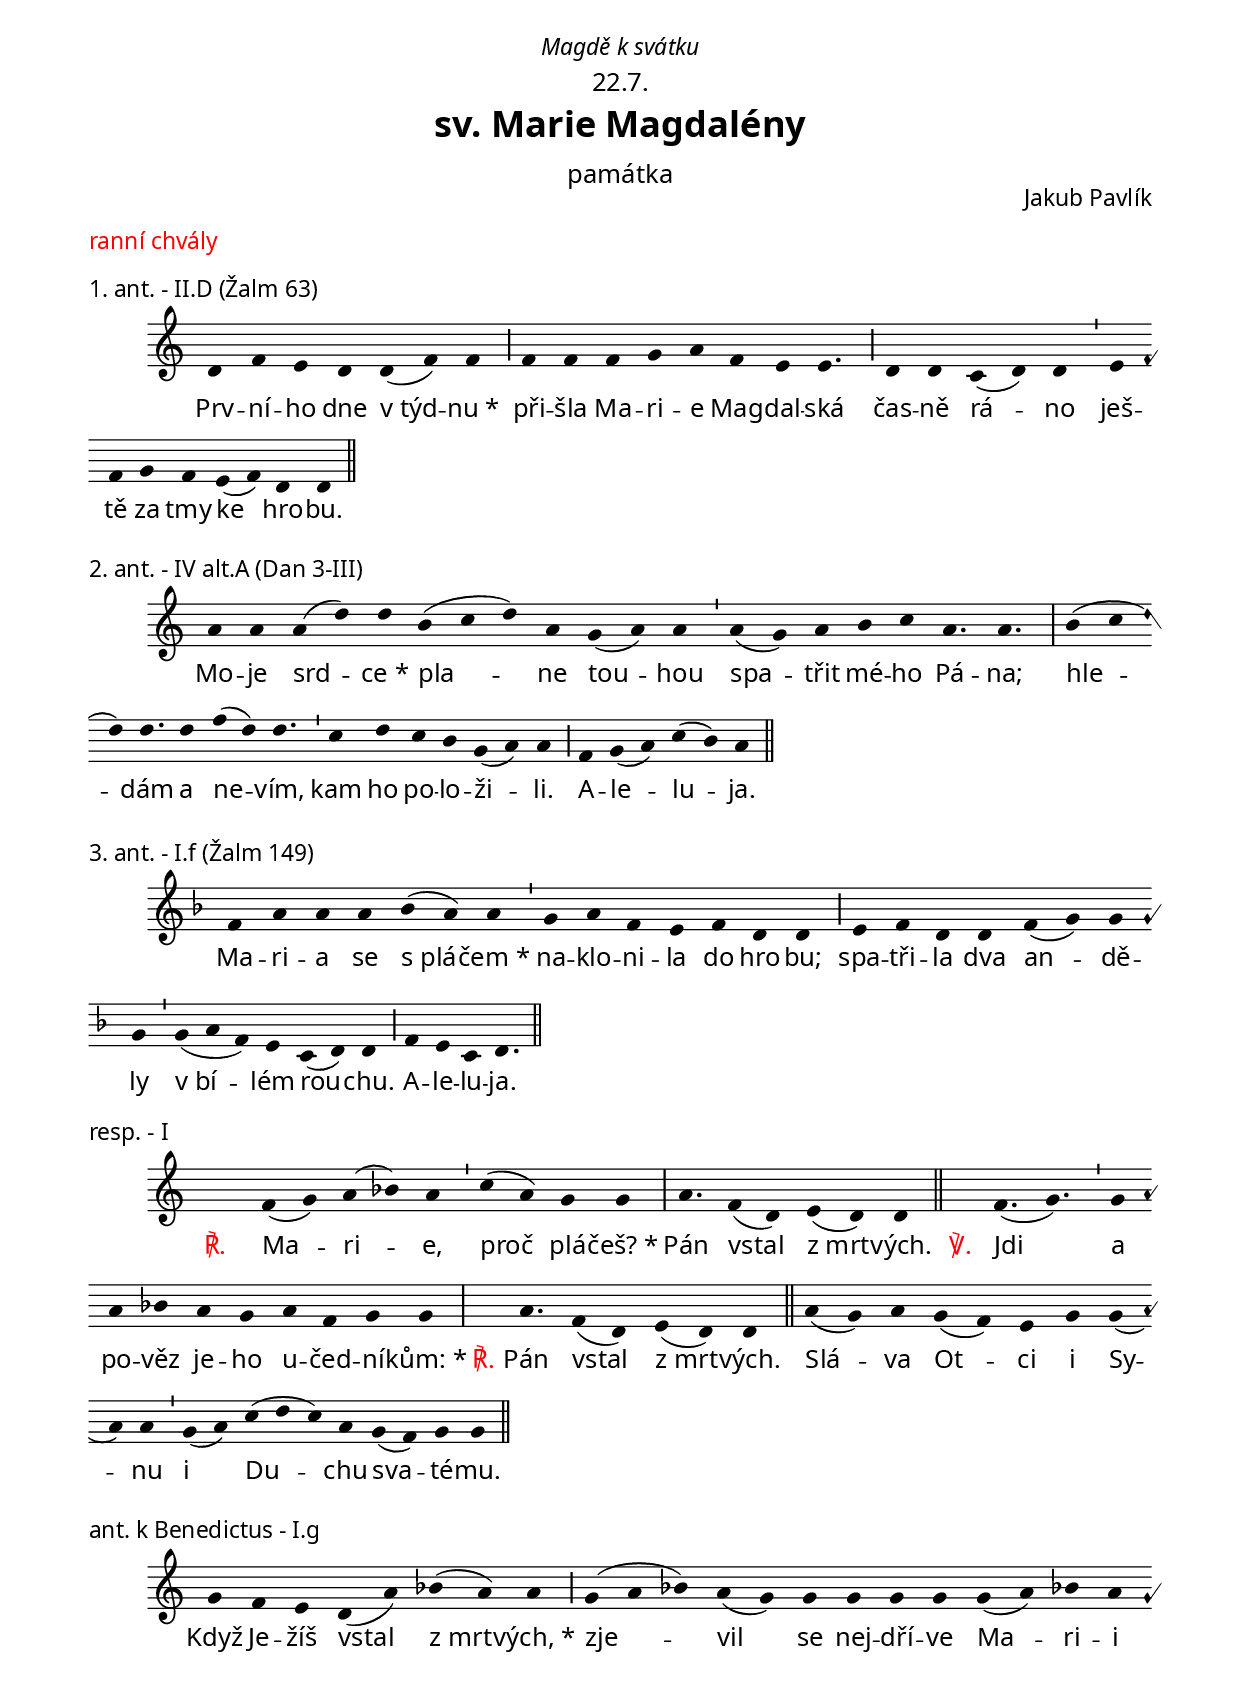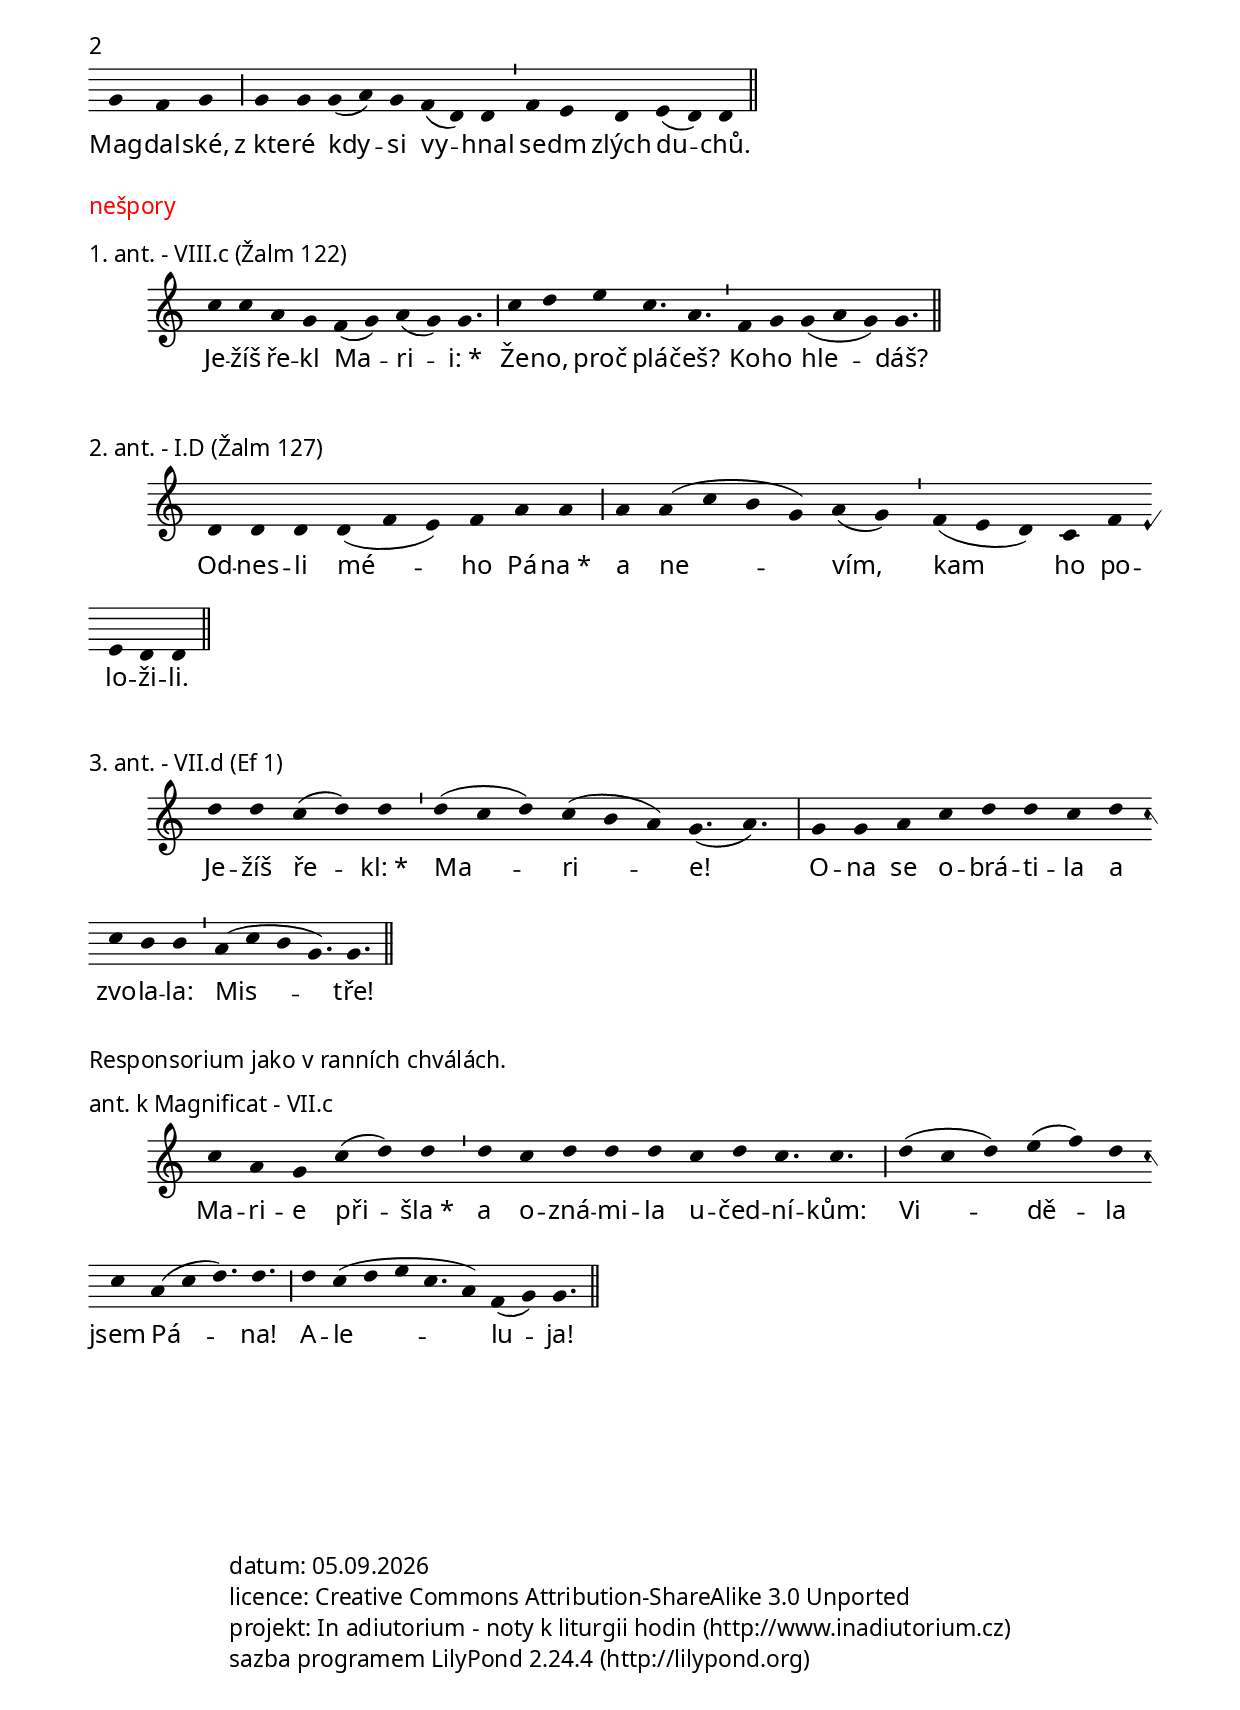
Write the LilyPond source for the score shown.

\version "2.15.37"

\include "../spolecne.ly"
\include "../dilyresponsorii.ly"

\header {
  title = \markup\titleSvatek
            "sv. Marie Magdalény"
            památka
            22.7.
  composer = "Jakub Pavlík"
  dedication = \markup\italic "Magdě k svátku"
}

\markup {\nadpisHodinka {"ranní chvály"}}

\score {
  \relative c' {
    \choralniRezim
    d4 f e d d( f) f \barMaior
    f f f g a f e e4. \barMaior
    d4 d c( d) d \barMin e f g f e( f) d d \barFinalis
  }
  \addlyrics {
    Prv -- ní -- ho dne v_týd -- nu_* 
    při -- šla Ma -- ri -- e Mag -- dal -- ská 
    čas -- ně rá -- no ješ -- tě za tmy ke hro -- bu.
  }
  \header {
    quid = "1. ant."
    modus = "II"
    differentia = "D"
    psalmus = "Žalm 63"
    piece = \markup\sestavTitulek
  }
}

\score {
  \relative c'' {
    \choralniRezim
    a4 a a( d) d b( c d) a g( a) a \barMin
    a( g) a b c a4. a \barMax
    b4( c d) d4. d4 f( d) d4. \barMin c4 d c b g( a) a \barMaior
    f g( a) c( b) a \barFinalis
  }
  \addlyrics {
    Mo -- je srd -- ce_* pla -- ne tou -- hou 
    spa -- třit mé -- ho Pá -- na;
    hle -- dám a ne -- vím, kam ho po -- lo -- ži -- li.
    A -- le -- lu -- ja.
  }
  \header {
    quid = "2. ant."
    modus = "IV alt"
    differentia = "A" 
    psalmus = "Dan 3-III"
    id = ""
    piece = \markup\sestavTitulek
  }
}

\score {
  \relative c' {
    \choralniRezim
    \key f\major
    f4 a a a bes( a) a \barMin
    g a f e f d d \barMaior
    e f d d f( g) g g \barMin
    g( a f) e c( d) d \barMaior
    f e c d4. \barFinalis
  }
  \addlyrics {
    Ma -- ri -- a se s_plá -- čem_* 
    na -- klo -- ni -- la do hro -- bu;
    spa -- tři -- la dva an -- dě -- ly 
    v_bí -- lém rou -- chu.
    A -- le -- lu -- ja.
  }
  \header {
    quid = "3. ant."
    modus = "I"
    differentia = "f" 
    psalmus = "Žalm 149"
    id = ""
    piece = \markup\sestavTitulek
  }
}

\score {
  \relative c' {
    \choralniRezim
    
    % R
    \neviditelna c
    f4( g) a( bes) a \barMin c( a) g g \barMax
    a4. f4( d) e( d) d \barFinalis
    
    % V
    \neviditelna g
    f4.( g) \barMin g4 a bes a g a f g g \barMax  
    
    % R
    \neviditelna g
    a4. f4( d) e( d) d \barFinalis
    
    % Slava
    a'4( g) a g( f) e g g( a) a \barMin g( a) c( d c) a g( f) g g \barFinalis
  }
  \addlyrics {
    \Response Ma -- ri -- e, proč plá -- češ?_* Pán vstal z_mrt -- vých.
    \Verse Jdi a po -- věz je -- ho u -- čed -- ní -- kům:_*
    \Response Pán vstal z_mrt -- vých.
    \textRespDoxologie
  }
  \header {
    quid = "resp."
    modus = "I"
    piece = \markup\sestavTitulekResp
  }
}

\score {
  \relative c'' {
    \choralniRezim
    g4 f e d( a') bes( a) a \barMaior
    g( a bes) a( g) g g g g g( a) bes a g f g \barMaior
    g g g( a) g f( d) d \barMin f e d e( d) d \barFinalis
  }
  \addlyrics {
    Když Je -- žíš vstal z_mrt -- vých,_* 
    zje -- vil se nej -- dří -- ve
    Ma -- ri -- i Mag -- dal -- ské, 
    z_kte -- ré kdy -- si vy -- hnal
    se -- dm zlých du -- chů.
  }
  \header {
    quid = "ant. k Benedictus"
    modus = "I"
    differentia = "g" 
    psalmus = ""
    id = ""
    piece = \markup\sestavTitulekBezZalmu
  }
}

\markup {\nadpisHodinka {"nešpory"}}

\score {
  \relative c'' {
    \choralniRezim
    c4 c a g f( g) a( g) g4. \barMaior
    c4 d e c4. a \barMin f4 g g( a g) g4. \barFinalis
  }
  \addlyrics {
    Je -- žíš ře -- kl Ma -- ri -- i:_* Že -- no, proč plá -- češ?
    Ko -- ho hle -- dáš?
  }
  \header {
    quid = "1. ant."
    modus = "VIII"
    differentia = "c" 
    psalmus = "Žalm 122"
    id = ""
    piece = \markup\sestavTitulek
  }
}

\score {
  \relative c' {
    \choralniRezim
    d4 d d d( f e) f a a \barMaior
    a a( c b g) a( g) \barMin 
    f( e d) c f e d d \barFinalis
  }
  \addlyrics {
    Od -- nes -- li mé -- ho Pá -- na_* 
    a ne -- vím, 
    kam ho po -- lo -- ži -- li.
  }
  \header {
    quid = "2. ant."
    modus = "I"
    differentia = "D" 
    psalmus = "Žalm 127"
    id = ""
    piece = \markup\sestavTitulek
  }
}

\score {
  \relative c'' {
    \choralniRezim
    d4 d c( d) d \barMin
    d( c d) c( b a) g4.( a) \barMax
    g4 g a c d d c d c b b \barMin
    a4( c b g4.) g \barFinalis
  }
  \addlyrics {
    Je -- žíš ře -- kl:_* 
    Ma -- ri -- e!
    O -- na se o -- brá -- ti -- la a zvo -- la -- la: Mis -- tře!
  }
  \header {
    quid = "3. ant."
    modus = "VII"
    differentia = "d" 
    psalmus = "Ef 1"
    id = ""
    piece = \markup\sestavTitulek
  }
}

\markup { Responsorium jako v ranních chválách. }

\score {
  \relative c'' {
    \choralniRezim
    c4 a g c( d) d \barMin
    d c d d d c d c4. c \barMaior
    d4( c d) e( f) d c a( c d4.) d \barMaior
    d4 c( d e c4. a4) f( g) g4. \barFinalis
  }
  \addlyrics {
    Ma -- ri -- e při -- šla_* 
    a o -- zná -- mi -- la u -- čed -- ní -- kům:
    Vi -- dě -- la jsem Pá -- na! A -- le -- lu -- ja!
  }
  \header {
    quid = "ant. k Magnificat"
    modus = "VII"
    differentia = "c" 
    psalmus = ""
    id = ""
    piece = \markup\sestavTitulekBezZalmu
  }
}